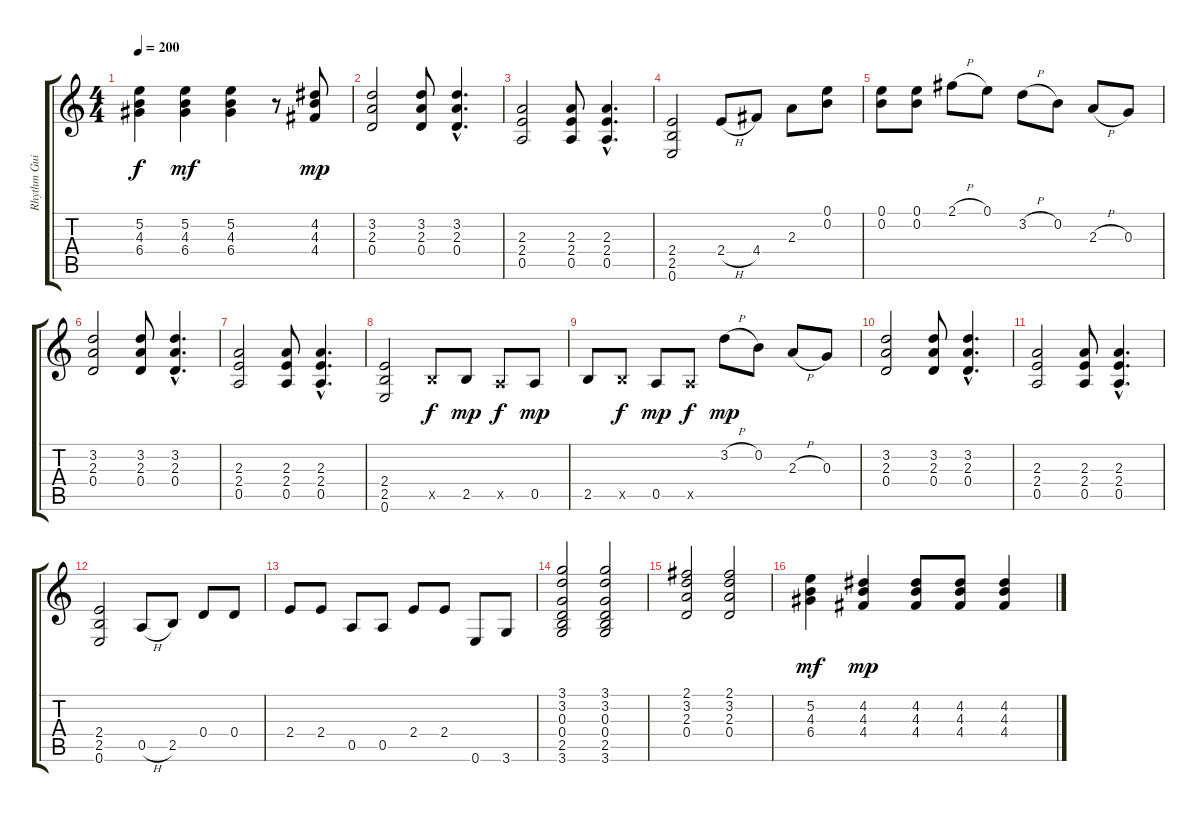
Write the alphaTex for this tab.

\track ("Rhythm Guitar I" "Rhythm Gui") {instrument overdrivenguitar}
\staff {score tabs}
\tuning (E4 B3 G3 D3 A2 E2) {hide}
\ts (4 4)
\tempo 200
\clef g2
\ks c
(5.2{t} 4.3{t} 6.4{t}).4{dy f} (5.2 4.3 6.4).4{dy mf} (5.2 4.3 6.4).4 r.8 (4.2 4.3 4.4).8{dy mp} |
(3.2 2.3 0.4).2 (3.2 2.3 0.4).8 (3.2{hac} 2.3{hac} 0.4{hac}).4{d} |
(2.3 2.4 0.5).2 (2.3 2.4 0.5).8 (2.3{hac} 2.4{hac} 0.5{hac}).4{d} |
(2.4 2.5 0.6).2 2.4{h}.8 4.4.8 2.3.8 (0.1 0.2).8 |
(0.1 0.2).8 (0.1 0.2).8 2.1{h}.8 0.1.8 3.2{h}.8 0.2.8 2.3{h}.8 0.3.8 |
(3.2 2.3 0.4).2 (3.2 2.3 0.4).8 (3.2{hac} 2.3{hac} 0.4{hac}).4{d} |
(2.3 2.4 0.5).2 (2.3 2.4 0.5).8 (2.3{hac} 2.4{hac} 0.5{hac}).4{d} |
(2.4 2.5 0.6).2 2.5{x}.8{dy f} 2.5.8{dy mp} 0.5{x}.8{dy f} 0.5.8{dy mp} |
2.5.8 2.5{x}.8{dy f} 0.5.8{dy mp} 0.5{x}.8{dy f} 3.2{h}.8{dy mp} 0.2.8 2.3{h}.8 0.3.8 |
(3.2 2.3 0.4).2 (3.2 2.3 0.4).8 (3.2{hac} 2.3{hac} 0.4{hac}).4{d} |
(2.3 2.4 0.5).2 (2.3 2.4 0.5).8 (2.3{hac} 2.4{hac} 0.5{hac}).4{d} |
(2.4 2.5 0.6).2 0.5{h}.8 2.5.8 0.4.8 0.4.8 |
2.4.8 2.4.8 0.5.8 0.5.8 2.4.8 2.4.8 0.6.8 3.6.8 |
(3.1 3.2 0.3 0.4 2.5 3.6).2 (3.1 3.2 0.3 0.4 2.5 3.6).2 |
(2.1 3.2 2.3 0.4).2 (2.1 3.2 2.3 0.4).2 |
(5.2 4.3 6.4).4{dy mf} (4.2 4.3 4.4).4{dy mp} (4.2 4.3 4.4).8 (4.2 4.3 4.4).8 (4.2 4.3 4.4).4
